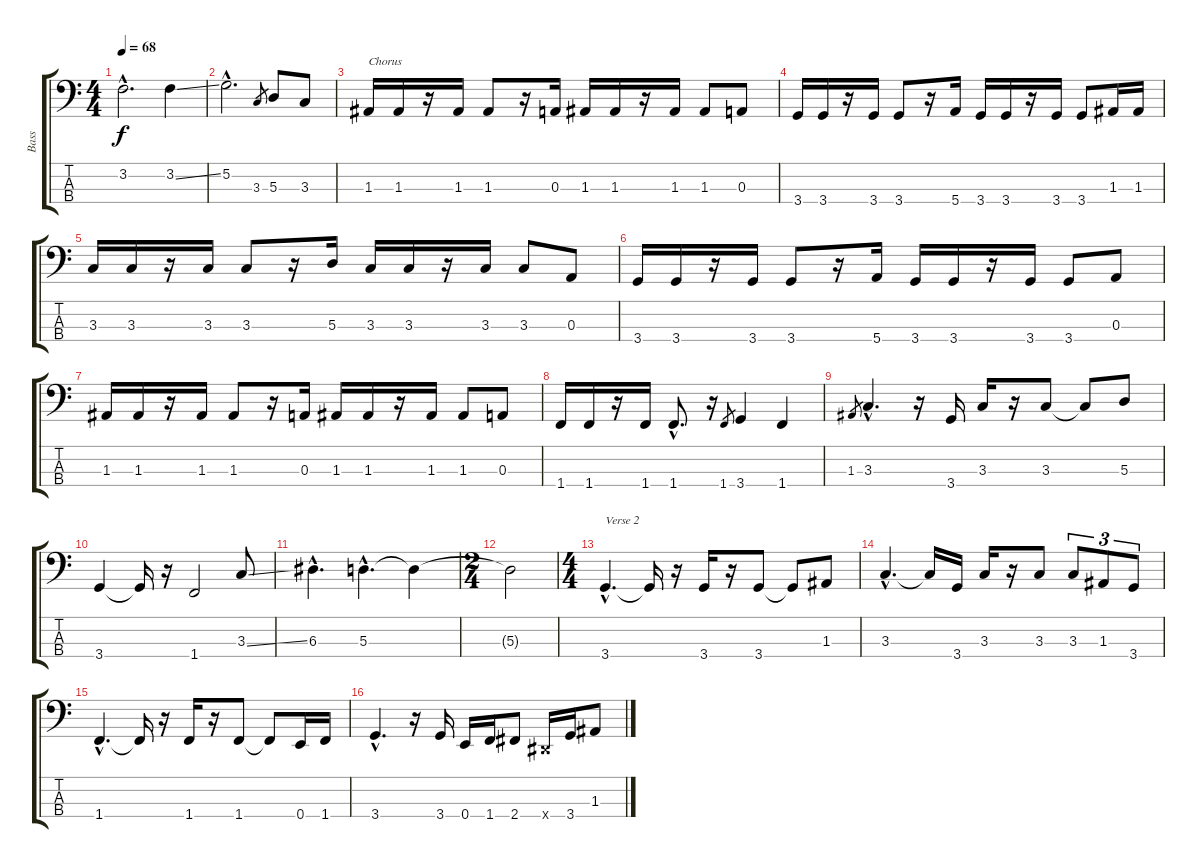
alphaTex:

\track ("Bass" "Bass") {instrument electricbassfinger}
\staff {score tabs}
\tuning (G2 D2 A1 E1) {hide}
\ts (4 4)
\tempo 68
\clef f4
\ks c
3.2{hac}.2{d dy f} 3.2{ss}.4 |
5.2{hac}.2{d} 3.3.8{gr} 5.3.8 3.3.8 |
1.3.16{txt "Chorus"} 1.3.16 r.16 1.3.16 1.3.8 r.16 0.3.16 1.3.16 1.3.16 r.16 1.3.16 1.3.8 0.3.8 |
3.4.16 3.4.16 r.16 3.4.16 3.4.8 r.16 5.4.16 3.4.16 3.4.16 r.16 3.4.16 3.4.8 1.3.16 1.3.16 |
3.3.16 3.3.16 r.16 3.3.16 3.3.8 r.16 5.3.16 3.3.16 3.3.16 r.16 3.3.16 3.3.8 0.3.8 |
3.4.16 3.4.16 r.16 3.4.16 3.4.8 r.16 5.4.16 3.4.16 3.4.16 r.16 3.4.16 3.4.8 0.3.8 |
1.3.16 1.3.16 r.16 1.3.16 1.3.8 r.16 0.3.16 1.3.16 1.3.16 r.16 1.3.16 1.3.8 0.3.8 |
1.4.16 1.4.16 r.16 1.4.16 1.4{hac}.8{d} r.16 1.4.8{gr} 3.4.4 1.4.4 |
1.3.8{gr} 3.3{hac}.4{d} r.16 3.4.16 3.3.16 r.16 3.3.8 3.3{t}.8 5.3.8 |
3.4.4 3.4{t}.16 r.16 1.4.2 3.3{ss}.8 |
6.3{hac}.4{d} 5.3{hac}.4{d} 5.3{t}.4 |
\ts (2 4)
5.3{t}.2 |
\ts (4 4)
3.4{hac}.4{d txt "Verse 2"} 3.4{t}.16 r.16 3.4.16 r.16 3.4.8 3.4{t}.8 1.3.8 |
3.3{hac}.4{d} 3.3{t}.16 3.4.16 3.3.16 r.16 3.3.8 3.3.8{tu (3 2)} 1.3.8{tu (3 2)} 3.4.8{tu (3 2)} |
1.4{hac}.4{d} 1.4{t}.16 r.16 1.4.16 r.16 1.4.8 1.4{t}.8 0.4.16 1.4.16 |
3.4{hac}.4{d} r.16 3.4.16 0.4.16 1.4.16 2.4.8 -1.4{x}.16 3.4.16 1.3.8
